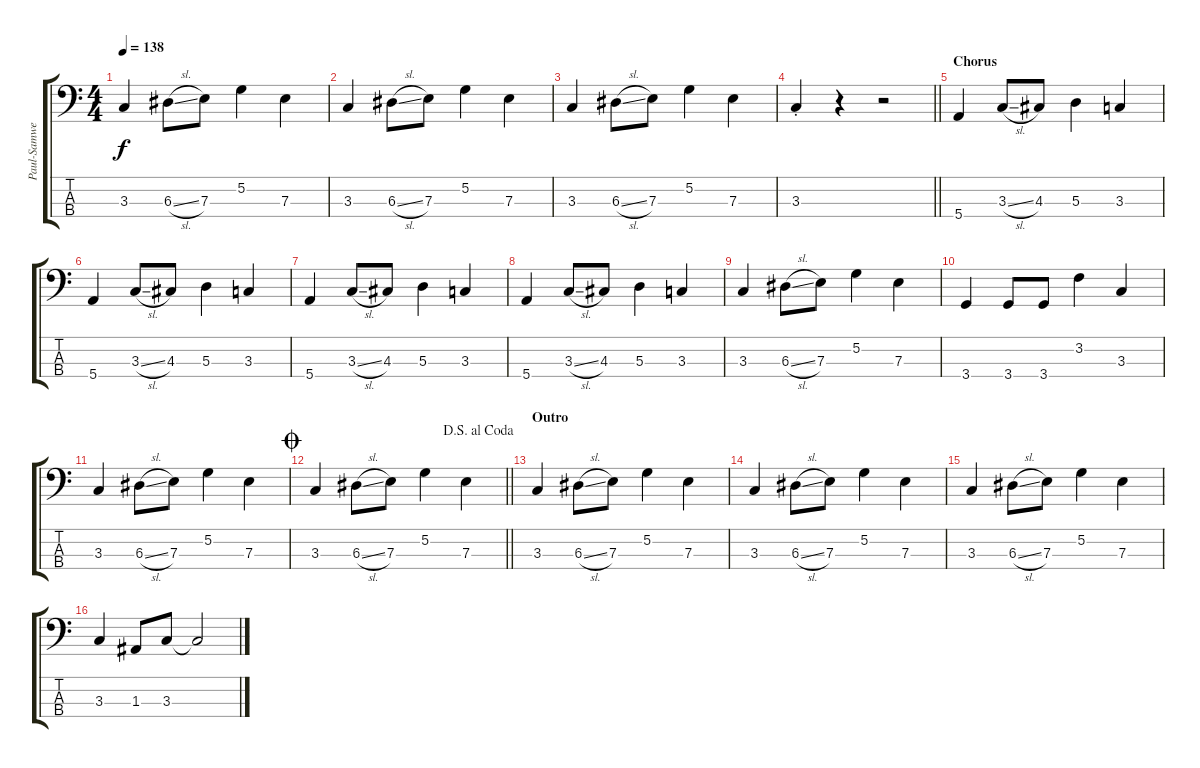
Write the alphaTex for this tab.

\track ("Paul-Samwell- Smith - Bass" "Paul-Samwe") {instrument electricbasspick}
\staff {score tabs}
\tuning (G2 D2 A1 E1) {hide}
\ts (4 4)
\tempo 138
\clef f4
\ks c
3.3.4{dy f} 6.3{sl}.8 7.3.8 5.2.4 7.3.4 |
3.3.4 6.3{sl}.8 7.3.8 5.2.4 7.3.4 |
3.3.4 6.3{sl}.8 7.3.8 5.2.4 7.3.4 |
\barLineRight lightlight
3.3{st}.4 r.4 r.2 |
\section ("" "Chorus")
5.4.4 3.3{sl}.8 4.3.8 5.3.4 3.3.4 |
5.4.4 3.3{sl}.8 4.3.8 5.3.4 3.3.4 |
5.4.4 3.3{sl}.8 4.3.8 5.3.4 3.3.4 |
5.4.4 3.3{sl}.8 4.3.8 5.3.4 3.3.4 |
3.3.4 6.3{sl}.8 7.3.8 5.2.4 7.3.4 |
3.4.4 3.4.8 3.4.8 3.2.4 3.3.4 |
3.3.4 6.3{sl}.8 7.3.8 5.2.4 7.3.4 |
\jump coda
\jump dalsegnoalcoda
\barLineRight lightlight
3.3.4 6.3{sl}.8 7.3.8 5.2.4 7.3.4 |
\section ("" "Outro")
3.3.4 6.3{sl}.8 7.3.8 5.2.4 7.3.4 |
3.3.4 6.3{sl}.8 7.3.8 5.2.4 7.3.4 |
3.3.4 6.3{sl}.8 7.3.8 5.2.4 7.3.4 |
3.3.4 1.3.8 3.3.8 3.3{t}.2
